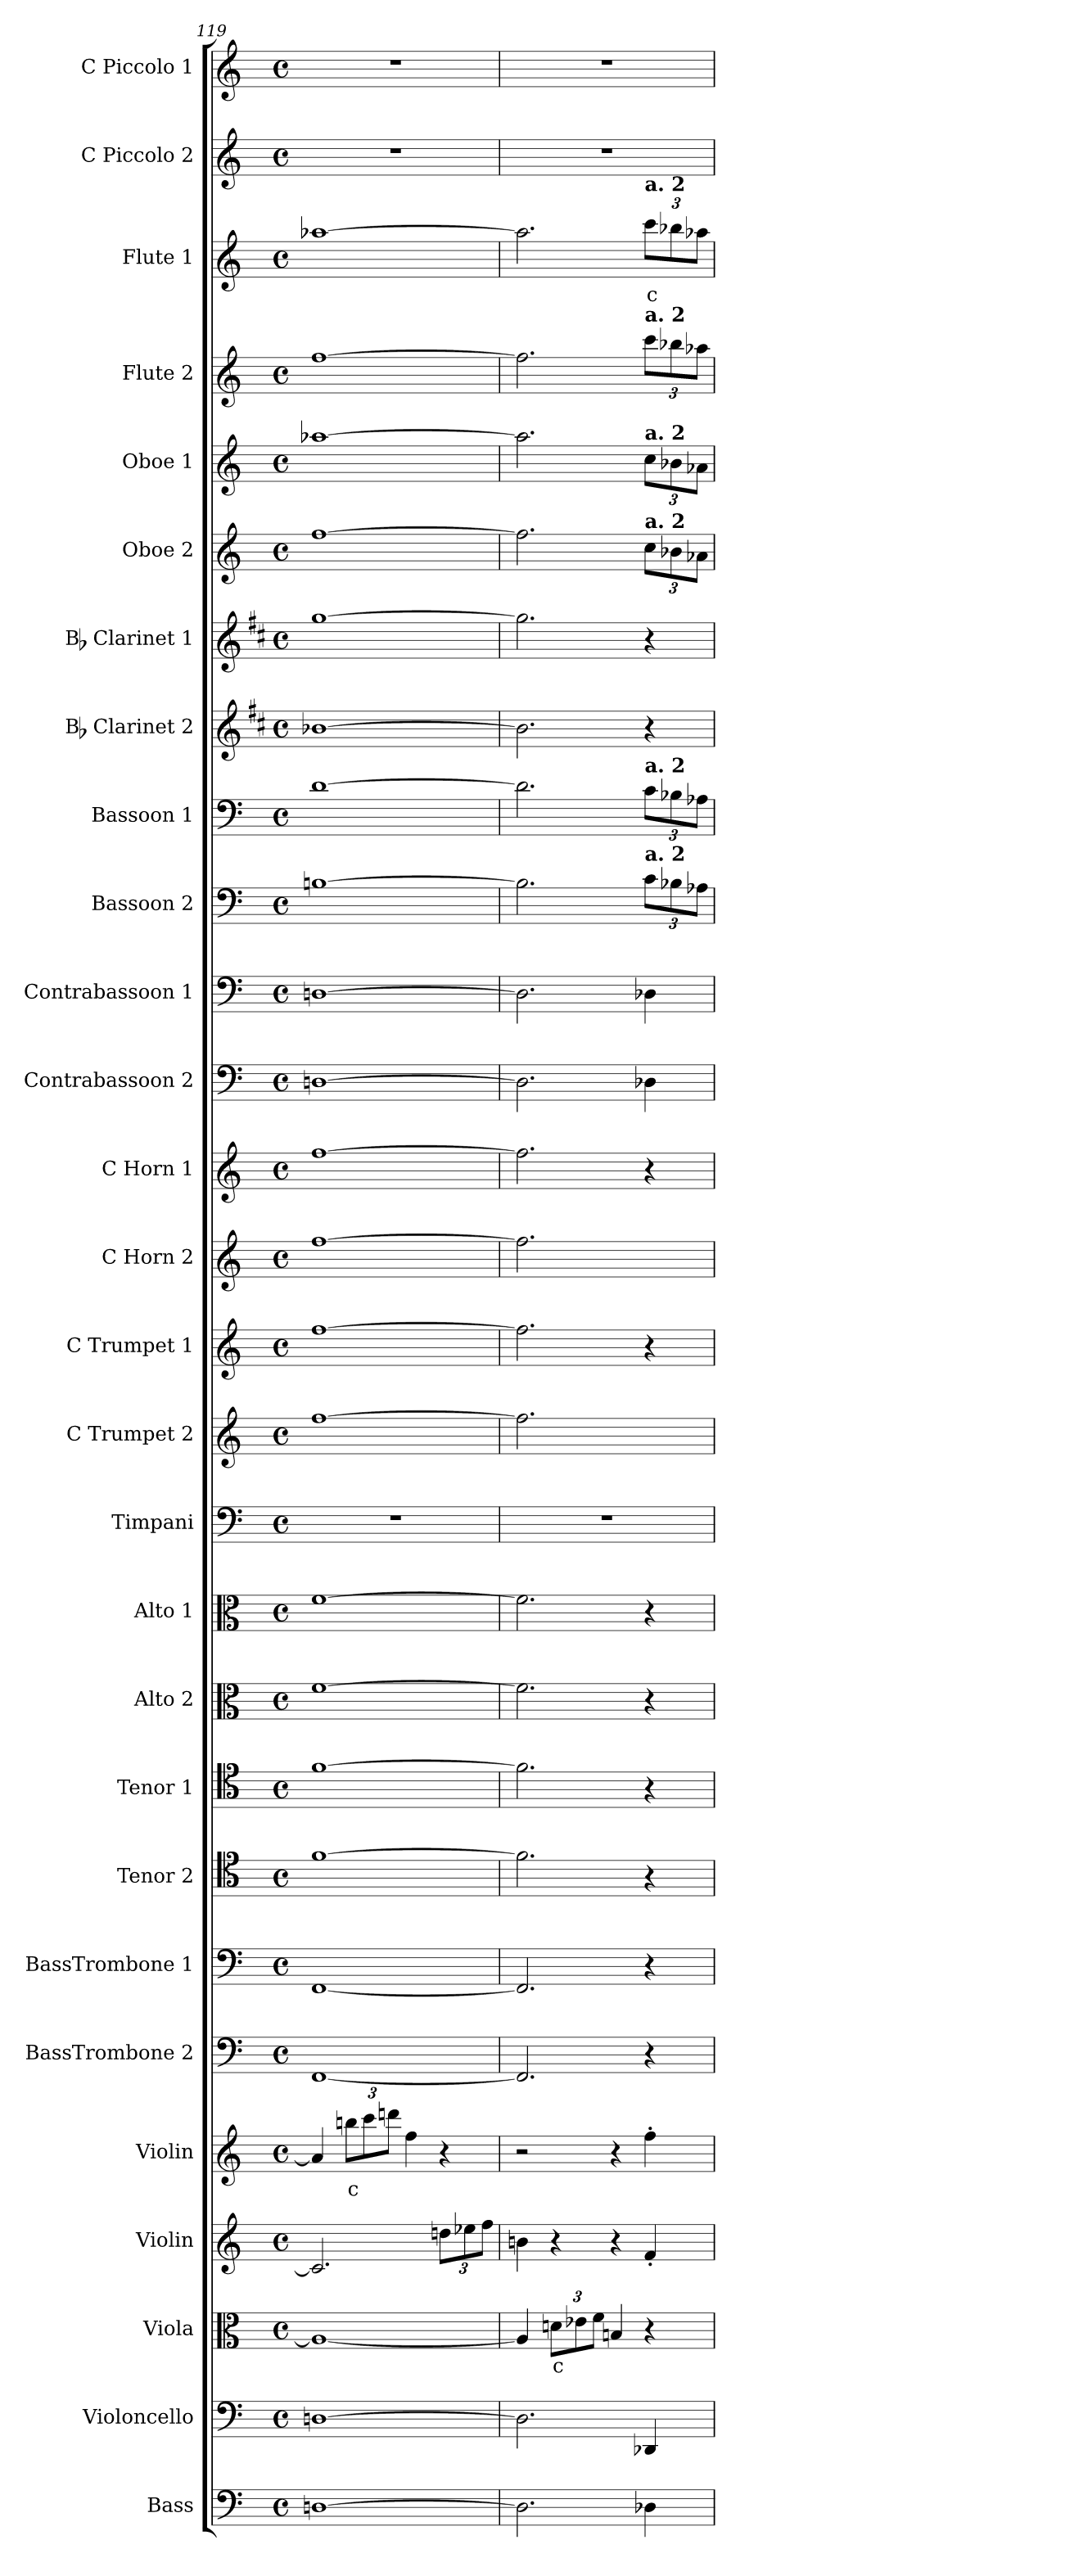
**kern	**kern	**kern	**text	**kern	**kern	**text	**kern	**kern	**kern	**kern	**kern	**kern	**kern	**kern	**kern	**kern	**kern	**kern	**kern	**kern	**kern	**kern	**kern	**kern	**kern	**kern	**kern	**text	**kern	**kern
*part28	*part27	*part26	*part26	*part25	*part24	*part24	*part23	*part22	*part21	*part20	*part19	*part18	*part17	*part16	*part15	*part14	*part13	*part12	*part11	*part10	*part9	*part8	*part7	*part6	*part5	*part4	*part3	*part3	*part2	*part1
*staff28	*staff27	*staff26	*staff26	*staff25	*staff24	*staff24	*staff23	*staff22	*staff21	*staff20	*staff19	*staff18	*staff17	*staff16	*staff15	*staff14	*staff13	*staff12	*staff11	*staff10	*staff9	*staff8	*staff7	*staff6	*staff5	*staff4	*staff3	*staff3	*staff2	*staff1
*I"Bass	*I"Violoncello	*I"Viola	*	*I"Violin	*I"Violin	*	*I"BassTrombone 2	*I"BassTrombone 1	*I"Tenor 2	*I"Tenor 1	*I"Alto 2	*I"Alto 1	*I"Timpani	*I"C Trumpet 2	*I"C Trumpet 1	*I"C Horn 2	*I"C Horn 1	*I"Contrabassoon 2	*I"Contrabassoon 1	*I"Bassoon 2	*I"Bassoon 1	*I"Bb Clarinet 2	*I"Bb Clarinet 1	*I"Oboe 2	*I"Oboe 1	*I"Flute 2	*I"Flute 1	*	*I"C Piccolo 2	*I"C Piccolo 1
*I'B	*I'Vc	*I'Vla	*	*I'Vln	*I'Vln	*	*I'BTrb 2	*I'BTrb 1	*I'T 2	*I'T 1	*I'A 2	*I'A 1	*I'Timp	*I'Tpt 2	*I'Tpt 1	*I'Hn 2	*I'Hn 1	*I'C Bsn 2	*I'C Bsn 1	*I'Bsn 2	*I'Bsn 1	*I'Cl 2	*I'Cl 1	*I'Ob 2	*I'Ob 1	*I'Fl 2	*I'Fl 1	*	*I'Picc 2	*I'Picc 1
!!LO:PB:g=z
*clefF4	*clefF4	*clefC3	*	*clefG2	*clefG2	*	*clefF4	*clefF4	*clefC4	*clefC4	*clefC3	*clefC3	*clefF4	*clefG2	*clefG2	*clefG2	*clefG2	*clefF4	*clefF4	*clefF4	*clefF4	*clefG2	*clefG2	*clefG2	*clefG2	*clefG2	*clefG2	*	*clefG2	*clefG2
*ITrd7c12	*	*	*	*	*	*	*	*	*	*	*	*	*	*	*	*ITrd7c12	*ITrd7c12	*ITrd7c12	*ITrd7c12	*	*	*ITrd1c2	*ITrd1c2	*	*	*	*	*	*ITrd-7c-12	*ITrd-7c-12
*k[]	*k[]	*k[]	*	*k[]	*k[]	*	*k[]	*k[]	*k[]	*k[]	*k[]	*k[]	*k[]	*k[]	*k[]	*k[]	*k[]	*k[]	*k[]	*k[]	*k[]	*k[]	*k[]	*k[]	*k[]	*k[]	*k[]	*	*k[]	*k[]
*M4/4	*M4/4	*M4/4	*	*M4/4	*M4/4	*	*M4/4	*M4/4	*M4/4	*M4/4	*M4/4	*M4/4	*M4/4	*M4/4	*M4/4	*M4/4	*M4/4	*M4/4	*M4/4	*M4/4	*M4/4	*M4/4	*M4/4	*M4/4	*M4/4	*M4/4	*M4/4	*	*M4/4	*M4/4
*met(c)	*met(c)	*met(c)	*	*met(c)	*met(c)	*	*met(c)	*met(c)	*met(c)	*met(c)	*met(c)	*met(c)	*met(c)	*met(c)	*met(c)	*met(c)	*met(c)	*met(c)	*met(c)	*met(c)	*met(c)	*met(c)	*met(c)	*met(c)	*met(c)	*met(c)	*met(c)	*	*met(c)	*met(c)
=119	=119	=119	=119	=119	=119	=119	=119	=119	=119	=119	=119	=119	=119	=119	=119	=119	=119	=119	=119	=119	=119	=119	=119	=119	=119	=119	=119	=119	=119	=119
[1DDn	[1Dn	1A-_	.	2.c-]	4a-]	.	[1FF	[1FF	[1f	[1f	[1f	[1f	1r	[1ff	[1ff	[1f	[1f	[1DDn	[1DDn	[1Bn	[1d	[1a-X	[1ff	[1ff	[1aa-X	[1ff	[1aa-X	.	1r	1r
*	*	*	*	*	*Xbrackettup	*	*	*	*	*	*	*	*	*	*	*	*	*	*	*	*	*	*	*	*	*	*	*	*	*
!	!	!	!	!	!	!LO:LY:b	!	!	!	!	!	!	!	!	!	!	!	!	!	!	!	!	!	!	!	!	!	!	!	!
.	.	.	.	.	12bbnL	c	.	.	.	.	.	.	.	.	.	.	.	.	.	.	.	.	.	.	.	.	.	.	.	.
.	.	.	.	.	12ccc	.	.	.	.	.	.	.	.	.	.	.	.	.	.	.	.	.	.	.	.	.	.	.	.	.
.	.	.	.	.	12dddnJ	.	.	.	.	.	.	.	.	.	.	.	.	.	.	.	.	.	.	.	.	.	.	.	.	.
.	.	.	.	.	4ff	.	.	.	.	.	.	.	.	.	.	.	.	.	.	.	.	.	.	.	.	.	.	.	.	.
*	*	*	*	*Xbrackettup	*	*	*	*	*	*	*	*	*	*	*	*	*	*	*	*	*	*	*	*	*	*	*	*	*	*
.	.	.	.	12ddnL	4r	.	.	.	.	.	.	.	.	.	.	.	.	.	.	.	.	.	.	.	.	.	.	.	.	.
.	.	.	.	12ee-X	.	.	.	.	.	.	.	.	.	.	.	.	.	.	.	.	.	.	.	.	.	.	.	.	.	.
.	.	.	.	12ffJ	.	.	.	.	.	.	.	.	.	.	.	.	.	.	.	.	.	.	.	.	.	.	.	.	.	.
=120	=120	=120	=120	=120	=120	=120	=120	=120	=120	=120	=120	=120	=120	=120	=120	=120	=120	=120	=120	=120	=120	=120	=120	=120	=120	=120	=120	=120	=120	=120
2.DD]	2.D]	4A-]	.	4bn	2r	.	2.FF]	2.FF]	2.f]	2.f]	2.f]	2.f]	1r	2.ff]	2.ff]	2.f]	2.f]	2.DD]	2.DD]	2.B\]	2.d\]	2.a-\]	2.ff\]	2.ff\]	2.aa-\]	2.ff\]	2.aa-\]	.	1r	1r
*	*	*Xbrackettup	*	*	*	*	*	*	*	*	*	*	*	*	*	*	*	*	*	*	*	*	*	*	*	*	*	*	*	*
!	!	!	!LO:LY:b	!	!	!	!	!	!	!	!	!	!	!	!	!	!	!	!	!	!	!	!	!	!	!	!	!	!	!
.	.	12dnL	c	4r	.	.	.	.	.	.	.	.	.	.	.	.	.	.	.	.	.	.	.	.	.	.	.	.	.	.
.	.	12e-X	.	.	.	.	.	.	.	.	.	.	.	.	.	.	.	.	.	.	.	.	.	.	.	.	.	.	.	.
.	.	12fJ	.	.	.	.	.	.	.	.	.	.	.	.	.	.	.	.	.	.	.	.	.	.	.	.	.	.	.	.
.	.	4Bn	.	4r	4r	.	.	.	.	.	.	.	.	.	.	.	.	.	.	.	.	.	.	.	.	.	.	.	.	.
*	*	*	*	*	*	*	*	*	*	*	*	*	*	*	*	*	*	*	*	*Xbrackettup	*Xbrackettup	*	*	*Xbrackettup	*Xbrackettup	*Xbrackettup	*Xbrackettup	*	*	*
!	!	!	!	!	!	!	!	!	!	!	!	!	!	!	!	!	!	!	!	!	!	!	!	!	!	!	!LO:TX:a:B:t=a. 2	!	!	!
!	!	!	!	!	!	!	!	!	!	!	!	!	!	!	!	!	!	!	!	!	!	!	!	!	!	!LO:TX:a:B:t=a. 2	!	!	!	!
!	!	!	!	!	!	!	!	!	!	!	!	!	!	!	!	!	!	!	!	!	!	!	!	!	!LO:TX:a:B:t=a. 2	!	!	!	!	!
!	!	!	!	!	!	!	!	!	!	!	!	!	!	!	!	!	!	!	!	!	!	!	!	!LO:TX:a:B:t=a. 2	!	!	!	!	!	!
!	!	!	!	!	!	!	!	!	!	!	!	!	!	!	!	!	!	!	!	!	!LO:TX:a:B:t=a. 2	!	!	!	!	!	!	!	!	!
!	!	!	!	!	!	!	!	!	!	!	!	!	!	!	!	!	!	!	!	!LO:TX:a:B:t=a. 2	!	!	!	!	!	!	!	!	!	!
!	!	!	!	!	!	!	!	!	!	!	!	!	!	!	!	!	!	!	!	!	!	!	!	!	!	!	!	!LO:LY:b	!	!
4DD-X	4DD-X	4r	.	4f'	4ff'	.	4r	4r	4r	4r	4r	4r	.	4ryy	4r	4ryy	4r	4DD-X	4DD-X	12cL	12cL	4r	4r	12ccL	12ccL	12cccL	12cccL	c	.	.
.	.	.	.	.	.	.	.	.	.	.	.	.	.	.	.	.	.	.	.	12B-X	12B-X	.	.	12b-X	12b-X	12bb-X	12bb-X	.	.	.
.	.	.	.	.	.	.	.	.	.	.	.	.	.	.	.	.	.	.	.	12A-XJ	12A-XJ	.	.	12a-XJ	12a-XJ	12aa-XJ	12aa-XJ	.	.	.
=	=	=	=	=	=	=	=	=	=	=	=	=	=	=	=	=	=	=	=	=	=	=	=	=	=	=	=	=	=	=
*-	*-	*-	*-	*-	*-	*-	*-	*-	*-	*-	*-	*-	*-	*-	*-	*-	*-	*-	*-	*-	*-	*-	*-	*-	*-	*-	*-	*-	*-	*-
